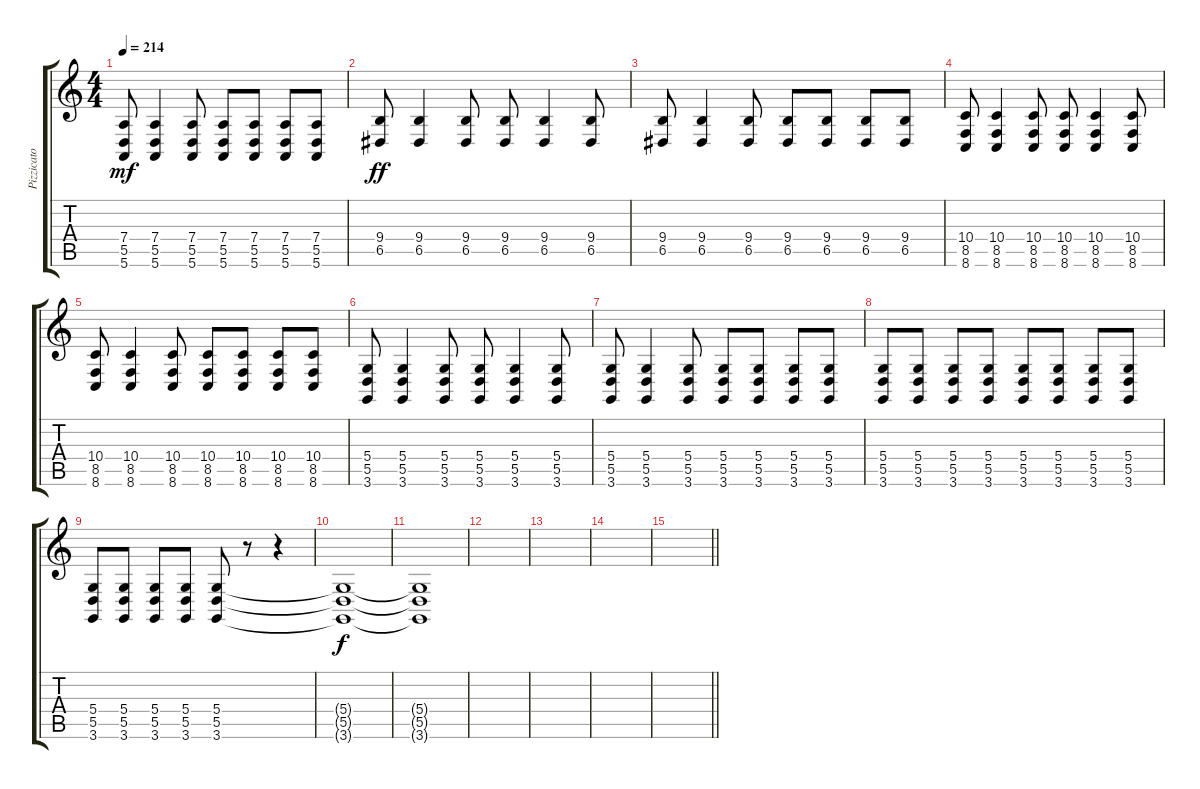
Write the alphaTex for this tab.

\track ("Pizzicato + Guitar I" "Pizzicato ") {instrument brightacousticpiano}
\staff {score tabs}
\tuning (E4 B3 G3 D3 A2 E2) {hide}
\ts (4 4)
\tempo 214
\clef g2
\ks c
(7.4 5.5 5.6).8{dy mf} (7.4 5.5 5.6).4 (7.4 5.5 5.6).8 (7.4 5.5 5.6).8 (7.4 5.5 5.6).8 (7.4 5.5 5.6).8 (7.4 5.5 5.6).8 |
(9.4 6.5).8{dy ff} (9.4 6.5).4 (9.4 6.5).8 (9.4 6.5).8 (9.4 6.5).4 (9.4 6.5).8 |
(9.4 6.5).8 (9.4 6.5).4 (9.4 6.5).8 (9.4 6.5).8 (9.4 6.5).8 (9.4 6.5).8 (9.4 6.5).8 |
(10.4 8.5 8.6).8 (10.4 8.5 8.6).4 (10.4 8.5 8.6).8 (10.4 8.5 8.6).8 (10.4 8.5 8.6).4 (10.4 8.5 8.6).8 |
(10.4 8.5 8.6).8 (10.4 8.5 8.6).4 (10.4 8.5 8.6).8 (10.4 8.5 8.6).8 (10.4 8.5 8.6).8 (10.4 8.5 8.6).8 (10.4 8.5 8.6).8 |
(5.4 5.5 3.6).8 (5.4 5.5 3.6).4 (5.4 5.5 3.6).8 (5.4 5.5 3.6).8 (5.4 5.5 3.6).4 (5.4 5.5 3.6).8 |
(5.4 5.5 3.6).8 (5.4 5.5 3.6).4 (5.4 5.5 3.6).8 (5.4 5.5 3.6).8 (5.4 5.5 3.6).8 (5.4 5.5 3.6).8 (5.4 5.5 3.6).8 |
(5.4 5.5 3.6).8 (5.4 5.5 3.6).8 (5.4 5.5 3.6).8 (5.4 5.5 3.6).8 (5.4 5.5 3.6).8 (5.4 5.5 3.6).8 (5.4 5.5 3.6).8 (5.4 5.5 3.6).8 |
(5.4 5.5 3.6).8 (5.4 5.5 3.6).8 (5.4 5.5 3.6).8 (5.4 5.5 3.6).8 (5.4 5.5 3.6).8 r.8 r.4 |
(5.4{t} 5.5{t} 3.6{t}).1{dy f} |
(5.4{t} 5.5{t} 3.6{t}).1 |
|
|
|
\barLineRight lightlight
